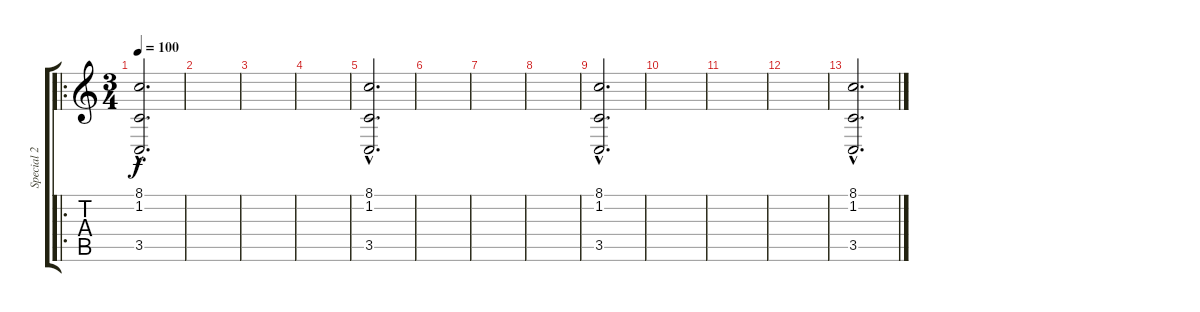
\track ("Special 2" "Special 2") {instrument tubularbells}
\staff {score tabs}
\tuning (E4 B3 G3 D3 A2 E2) {hide}
\ro
\ts (3 4)
\tempo 100
\clef g2
\ks c
(8.1{hac} 1.2{hac} 3.5{hac}).2{d dy f instrument tubularbells} |
|
|
|
(8.1{hac} 1.2{hac} 3.5{hac}).2{d} |
|
|
|
(8.1{hac} 1.2{hac} 3.5{hac}).2{d} |
|
|
|
(8.1{hac} 1.2{hac} 3.5{hac}).2{d}
